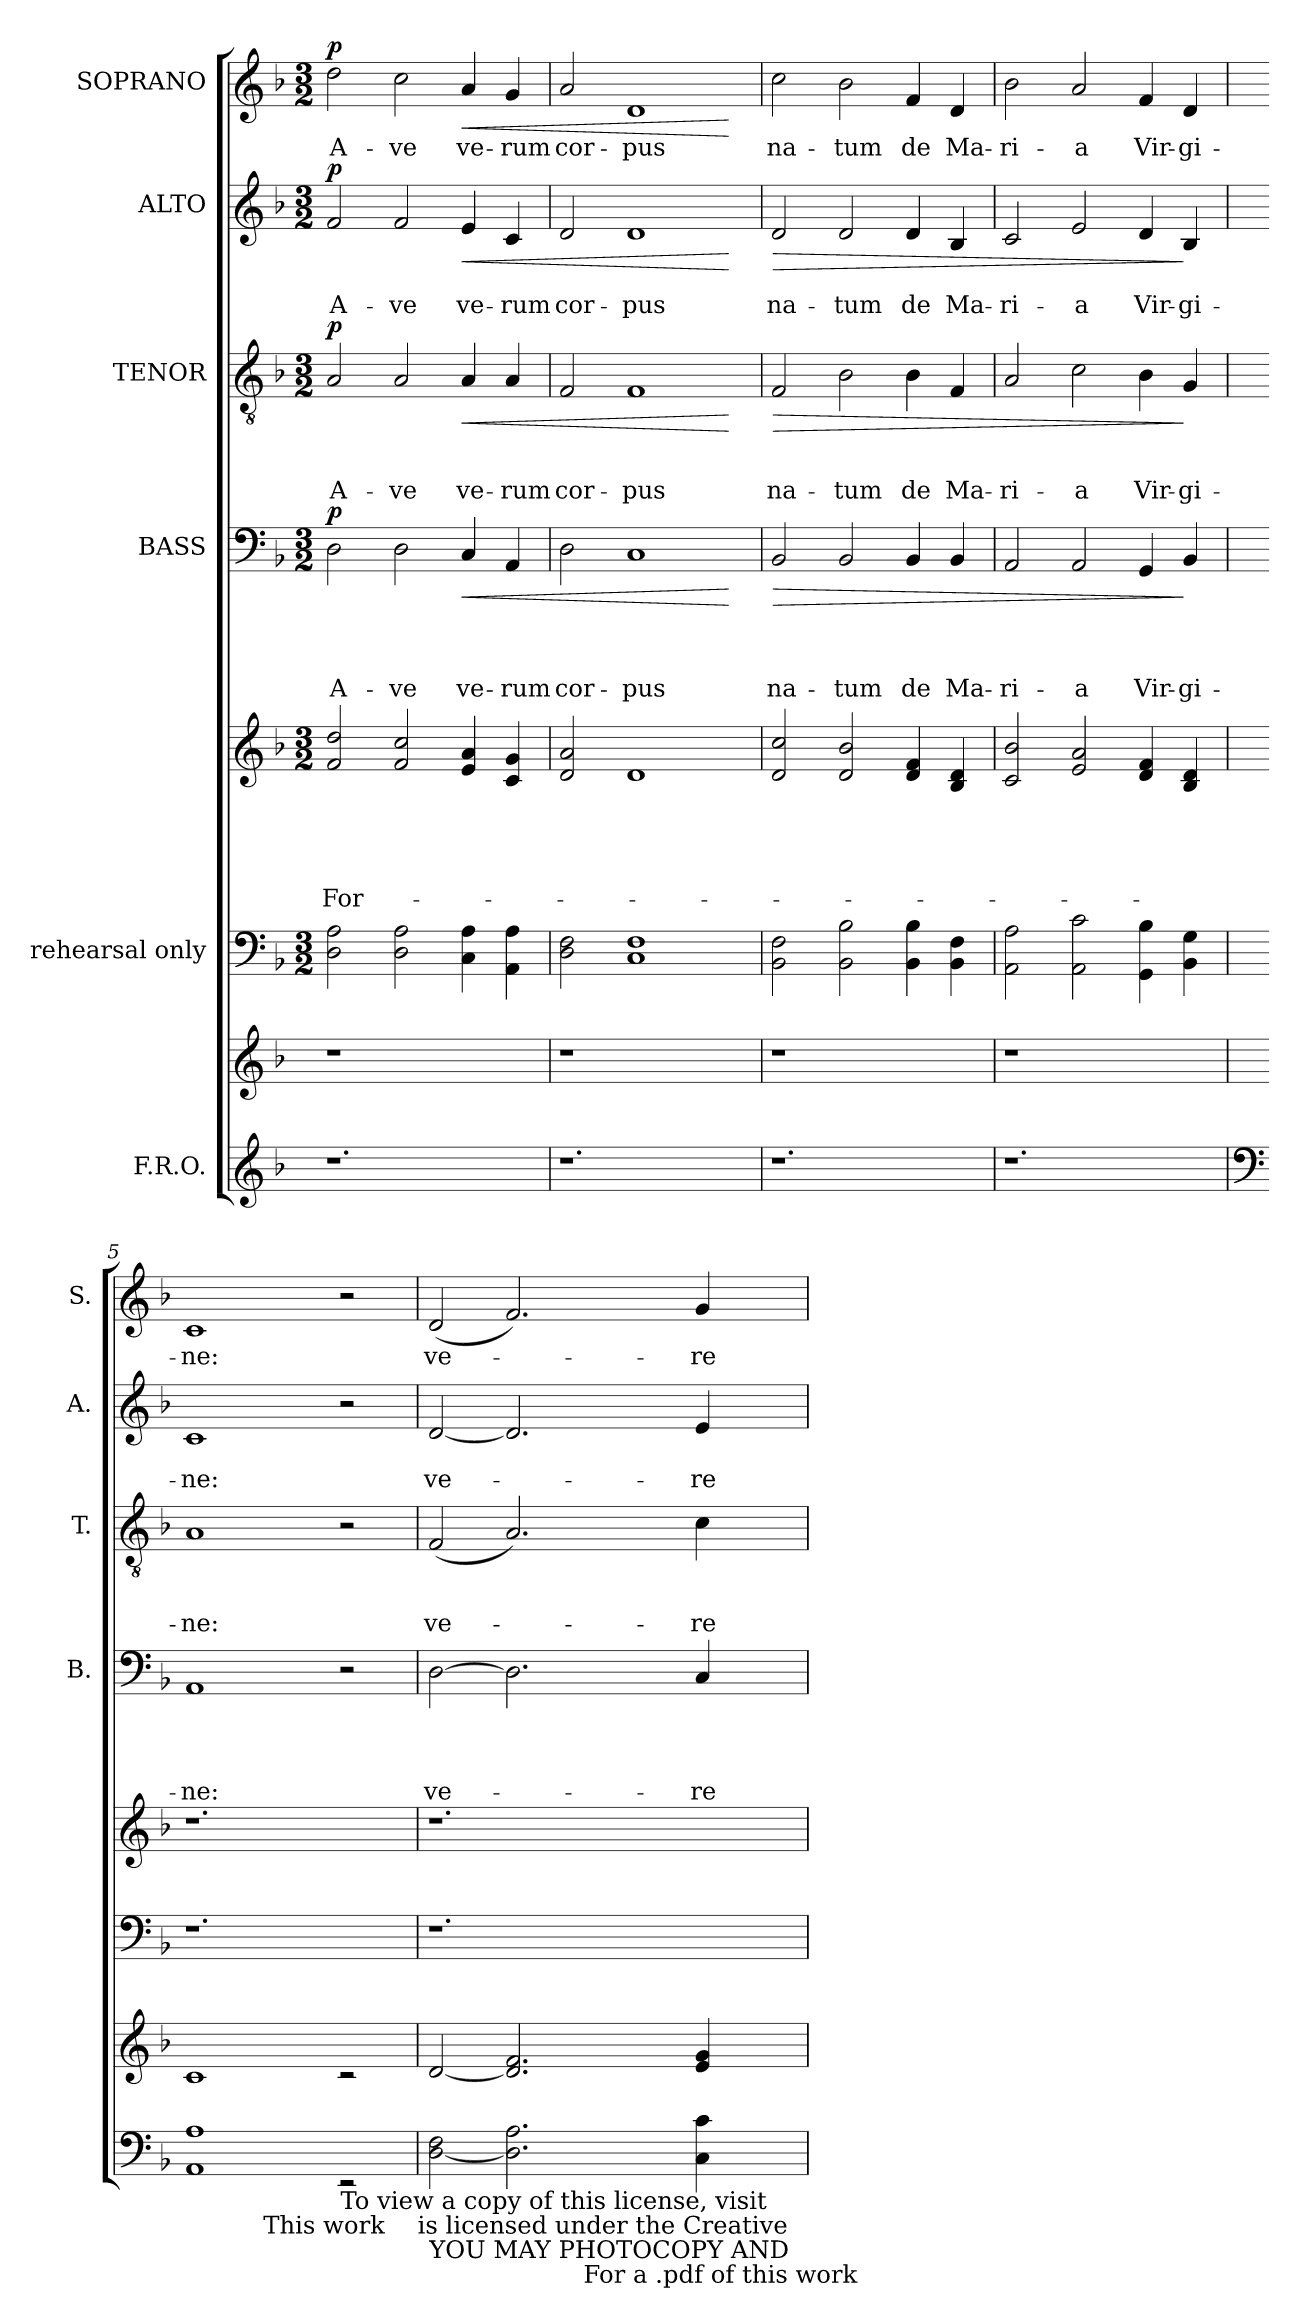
**kern	**kern	**kern	**kern	**text	**text	**text	**text	**text	**kern	**text	**text	**text	**text	**dynam	**kern	**text	**text	**text	**dynam	**kern	**text	**text	**dynam	**kern	**text	**dynam
*part6	*part6	*part5	*part5	*part5	*part5	*part5	*part5	*part5	*part4	*part4	*part4	*part4	*part4	*part4	*part3	*part3	*part3	*part3	*part3	*part2	*part2	*part2	*part2	*part1	*part1	*part1
*staff8	*staff7	*staff6	*staff5	*staff5	*staff5	*staff5	*staff5	*staff5	*staff4	*staff4	*staff4	*staff4	*staff4	*staff4	*staff3	*staff3	*staff3	*staff3	*staff3	*staff2	*staff2	*staff2	*staff2	*staff1	*staff1	*staff1
*I"F.R.O.	*	*I"rehearsal only	*	*	*	*	*	*	*I"BASS	*	*	*	*	*	*I"TENOR	*	*	*	*	*I"ALTO	*	*	*	*I"SOPRANO	*	*
*	*	*	*	*	*	*	*	*	*I'B.	*	*	*	*	*	*I'T.	*	*	*	*	*I'A.	*	*	*	*I'S.	*	*
!!LO:PB:g=z
*clefG2	*clefG2	*clefF4	*clefG2	*	*	*	*	*	*clefF4	*	*	*	*	*	*clefGv2	*	*	*	*	*clefG2	*	*	*	*clefG2	*	*
*k[b-]	*k[b-]	*k[b-]	*k[b-]	*	*	*	*	*	*k[b-]	*	*	*	*	*	*k[b-]	*	*	*	*	*k[b-]	*	*	*	*k[b-]	*	*
*F:	*F:	*F:	*F:	*	*	*	*	*	*F:	*	*	*	*	*	*F:	*	*	*	*	*F:	*	*	*	*F:	*	*
*	*	*M3/2	*M3/2	*	*	*	*	*	*M3/2	*	*	*	*	*	*M3/2	*	*	*	*	*M3/2	*	*	*	*M3/2	*	*
=1	=1	=1	=1	=1	=1	=1	=1	=1	=1	=1	=1	=1	=1	=1	=1	=1	=1	=1	=1	=1	=1	=1	=1	=1	=1	=1
!	!	!	!	!	!	!	!	!LO:LY:b:rj	!	!	!	!	!LO:LY:b	!LO:DY:a	!	!	!	!LO:LY:b	!LO:DY:a	!	!	!LO:LY:b	!LO:DY:a	!	!LO:LY:b	!LO:DY:a
1.r	1r	2D\ 2A\	2f/ 2dd/	.	.	.	.	For-	2D\	.	.	.	A-	p	2A/	.	.	A-	p	2f/	.	A-	p	2dd\	A-	p
!	!	!	!	!	!	!	!	!	!	!	!	!	!LO:LY:b	!	!	!	!	!LO:LY:b	!	!	!	!LO:LY:b	!	!	!LO:LY:b	!
.	.	2D\ 2A\	2f/ 2cc/	.	.	.	.	.	2D\	.	.	.	-ve	.	2A/	.	.	-ve	.	2f/	.	-ve	.	2cc\	-ve	.
!	!	!	!	!	!	!	!	!	!	!	!	!	!LO:LY:b	!LO:HP:b	!	!	!	!LO:LY:b	!LO:HP:b	!	!	!LO:LY:b	!LO:HP:b	!	!LO:LY:b	!LO:HP:b
.	2ryy	4C\ 4A\	4e/ 4a/	.	.	.	.	.	4C/	.	.	.	ve-	<	4A/	.	.	ve-	<	4e/	.	ve-	<	4a/	ve-	<
!	!	!	!	!	!	!	!	!	!	!	!	!	!LO:LY:b:rj	!	!	!	!	!LO:LY:b:rj	!	!	!	!LO:LY:b:rj	!	!	!LO:LY:b:rj	!
.	.	4AA\ 4A\	4c/ 4g/	.	.	.	.	.	4AA/	.	.	.	-rum	.	4A/	.	.	-rum	.	4c/	.	-rum	.	4g/	-rum	.
=2	=2	=2	=2	=2	=2	=2	=2	=2	=2	=2	=2	=2	=2	=2	=2	=2	=2	=2	=2	=2	=2	=2	=2	=2	=2	=2
!	!	!	!	!	!	!	!	!	!	!	!	!	!LO:LY:b	!	!	!	!	!LO:LY:b	!	!	!	!LO:LY:b	!	!	!LO:LY:b	!
1.r	1r	2D\ 2F\	2d/ 2a/	.	.	.	.	.	2D\	.	.	.	cor-	.	2F/	.	.	cor-	.	2d/	.	cor-	.	2a/	cor-	.
!	!	!	!	!	!	!	!	!	!	!	!	!	!LO:LY:b	!	!	!	!	!LO:LY:b	!	!	!	!LO:LY:b	!	!	!LO:LY:b	!
.	.	1C 1F	1d	.	.	.	.	.	1C	.	.	.	-pus	.	1F	.	.	-pus	.	1d	.	-pus	.	1d	-pus	.
.	2ryy	.	.	.	.	.	.	.	.	.	.	.	.	.	.	.	.	.	.	.	.	.	.	.	.	.
.	.	.	.	.	.	.	.	.	.	.	.	.	.	[	.	.	.	.	[	.	.	.	[	.	.	[
=3	=3	=3	=3	=3	=3	=3	=3	=3	=3	=3	=3	=3	=3	=3	=3	=3	=3	=3	=3	=3	=3	=3	=3	=3	=3	=3
!	!	!	!	!	!	!	!	!	!	!	!	!	!LO:LY:b	!LO:HP:b	!	!	!	!LO:LY:b	!LO:HP:b	!	!	!LO:LY:b	!LO:HP:b	!	!LO:LY:b	!
1.r	1r	2BB-\ 2F\	2d/ 2cc/	.	.	.	.	.	2BB-/	.	.	.	na-	>	2F/	.	.	na-	>	2d/	.	na-	>	2cc\	na-	.
!	!	!	!	!	!	!	!	!	!	!	!	!	!LO:LY:b	!	!	!	!	!LO:LY:b	!	!	!	!LO:LY:b	!	!	!LO:LY:b	!
.	.	2BB-\ 2B-\	2d/ 2b-/	.	.	.	.	.	2BB-/	.	.	.	-tum	.	2B-\	.	.	-tum	.	2d/	.	-tum	.	2b-\	-tum	.
!	!	!	!	!	!	!	!	!	!	!	!	!	!LO:LY:b	!	!	!	!	!LO:LY:b	!	!	!	!LO:LY:b	!	!	!LO:LY:b	!
.	2ryy	4BB-\ 4B-\	4d/ 4f/	.	.	.	.	.	4BB-/	.	.	.	de	.	4B-\	.	.	de	.	4d/	.	de	.	4f/	de	.
!	!	!	!	!	!	!	!	!	!	!	!	!	!LO:LY:b	!	!	!	!	!LO:LY:b	!	!	!	!LO:LY:b	!	!	!LO:LY:b	!
.	.	4BB-\ 4F\	4B-/ 4d/	.	.	.	.	.	4BB-/	.	.	.	Ma-	.	4F/	.	.	Ma-	.	4B-/	.	Ma-	.	4d/	Ma-	.
=4	=4	=4	=4	=4	=4	=4	=4	=4	=4	=4	=4	=4	=4	=4	=4	=4	=4	=4	=4	=4	=4	=4	=4	=4	=4	=4
!	!	!	!	!	!	!	!	!	!	!	!	!	!LO:LY:b	!	!	!	!	!LO:LY:b	!	!	!	!LO:LY:b	!	!	!LO:LY:b	!
1.r	1r	2AA\ 2A\	2c/ 2b-/	.	.	.	.	.	2AA/	.	.	.	-ri-	.	2A/	.	.	-ri-	.	2c/	.	-ri-	.	2b-\	-ri-	.
!	!	!	!	!	!	!	!	!	!	!	!	!	!LO:LY:b	!	!	!	!	!LO:LY:b	!	!	!	!LO:LY:b	!	!	!LO:LY:b	!
.	.	2AA\ 2c\	2e/ 2a/	.	.	.	.	.	2AA/	.	.	.	-a	.	2c\	.	.	-a	.	2e/	.	-a	.	2a/	-a	.
!	!	!	!	!	!	!	!	!	!	!	!	!	!LO:LY:b	!	!	!	!	!LO:LY:b	!	!	!	!LO:LY:b	!	!	!LO:LY:b	!
.	2ryy	4GG\ 4B-\	4d/ 4f/	.	.	.	.	.	4GG/	.	.	.	Vir-	.	4B-\	.	.	Vir-	.	4d/	.	Vir-	.	4f/	Vir-	.
!	!	!	!	!	!	!	!	!	!	!	!	!	!LO:LY:b	!	!	!	!	!LO:LY:b	!	!	!	!LO:LY:b	!	!	!LO:LY:b	!
.	.	4BB-\ 4G\	4B-/ 4d/	.	.	.	.	.	4BB-/	.	.	.	-gi-	]	4G/	.	.	-gi-	]	4B-/	.	-gi-	]	4d/	-gi-	.
!!LO:LB:g=z
=5	=5	=5	=5	=5	=5	=5	=5	=5	=5	=5	=5	=5	=5	=5	=5	=5	=5	=5	=5	=5	=5	=5	=5	=5	=5	=5
*clefF4	*	*	*	*	*	*	*	*	*	*	*	*	*	*	*	*	*	*	*	*	*	*	*	*	*	*
*^	*^	*	*	*	*	*	*	*	*	*	*	*	*	*	*	*	*	*	*	*	*	*	*	*	*	*
!	!	!	!	!	!	!	!	!	!	!	!	!	!	!	!LO:LY:b	!	!	!	!	!LO:LY:b	!	!	!	!LO:LY:b	!	!	!LO:LY:b	!
*	*^	*	*	*	*	*	*	*	*	*	*	*	*	*	*	*	*	*	*	*	*	*	*	*	*	*	*	*
1AA	1A	2ryy	1c	1ryy	1.r	1.r	.	.	.	.	.	1AA	.	.	.	-ne:	.	1A	.	.	-ne:	.	1c	.	-ne:	.	1c	-ne:	.
!	!	!LO:TX:b:t=This work	!	!	!	!	!	!	!	!	!	!	!	!	!	!	!	!	!	!	!	!	!	!	!	!	!	!	!
.	.	1ryy	.	.	.	.	.	.	.	.	.	.	.	.	.	.	.	.	.	.	.	.	.	.	.	.	.	.	.
!LO:TX:b:t=To view a copy of this license, visit	!	!	!	!	!	!	!	!	!	!	!	!	!	!	!	!	!	!	!	!	!	!	!	!	!	!	!	!	!
2ryy	2rEE	.	2ryy	2rc	.	.	.	.	.	.	.	2r	.	.	.	.	.	2r	.	.	.	.	2r	.	.	.	2r	.	.
!	!	!LO:TX:b:t=is licensed under the Creative	!	!	!	!	!	!	!	!	!	!	!	!	!	!	!	!	!	!	!	!	!	!	!	!	!	!	!
=6	=6	=6	=6	=6	=6	=6	=6	=6	=6	=6	=6	=6	=6	=6	=6	=6	=6	=6	=6	=6	=6	=6	=6	=6	=6	=6	=6	=6	=6
!LO:TX:b:t=YOU MAY PHOTOCOPY AND	!	!	!	!	!	!	!	!	!	!	!	!	!	!	!	!	!	!	!	!	!	!	!	!	!	!	!	!	!
!	!	!	!	!	!	!	!	!	!	!	!	!	!	!	!	!LO:LY:b	!	!	!	!	!LO:LY:b	!	!	!	!LO:LY:b	!	!	!LO:LY:b	!
*	*v	*v	*	*	*	*	*	*	*	*	*	*	*	*	*	*	*	*	*	*	*	*	*	*	*	*	*	*	*
*	*	*v	*v	*	*	*	*	*	*	*	*	*	*	*	*	*	*	*	*	*	*	*	*	*	*	*	*	*
[<2D\ 2F\	1ryy	[<2d/	1.r	1.r	.	.	.	.	.	[>2D\	.	.	.	ve-	.	(<2F/	.	.	ve-	.	[<2d/	.	ve-	.	(<2d/	ve-	.
2.D\] 2.A\	.	2.d/] 2.f/	.	.	.	.	.	.	.	2.D\]	.	.	.	.	.	2.A/)	.	.	.	.	2.d/]	.	.	.	2.f/)	.	.
!	!LO:TX:b:t=For a .pdf of this work	!	!	!	!	!	!	!	!	!	!	!	!	!	!	!	!	!	!	!	!	!	!	!	!	!	!
.	2ryy	.	.	.	.	.	.	.	.	.	.	.	.	.	.	.	.	.	.	.	.	.	.	.	.	.	.
!	!	!	!	!	!	!	!	!	!	!	!	!	!	!LO:LY:b	!	!	!	!	!LO:LY:b	!	!	!	!LO:LY:b	!	!	!LO:LY:b	!
4C\ 4c\	.	4e/ 4g/	.	.	.	.	.	.	.	4C/	.	.	.	-re	.	4c\	.	.	-re	.	4e/	.	-re	.	4g/	-re	.
*v	*v	*	*	*	*	*	*	*	*	*	*	*	*	*	*	*	*	*	*	*	*	*	*	*	*	*	*
=	=	=	=	=	=	=	=	=	=	=	=	=	=	=	=	=	=	=	=	=	=	=	=	=	=	=
*-	*-	*-	*-	*-	*-	*-	*-	*-	*-	*-	*-	*-	*-	*-	*-	*-	*-	*-	*-	*-	*-	*-	*-	*-	*-	*-
